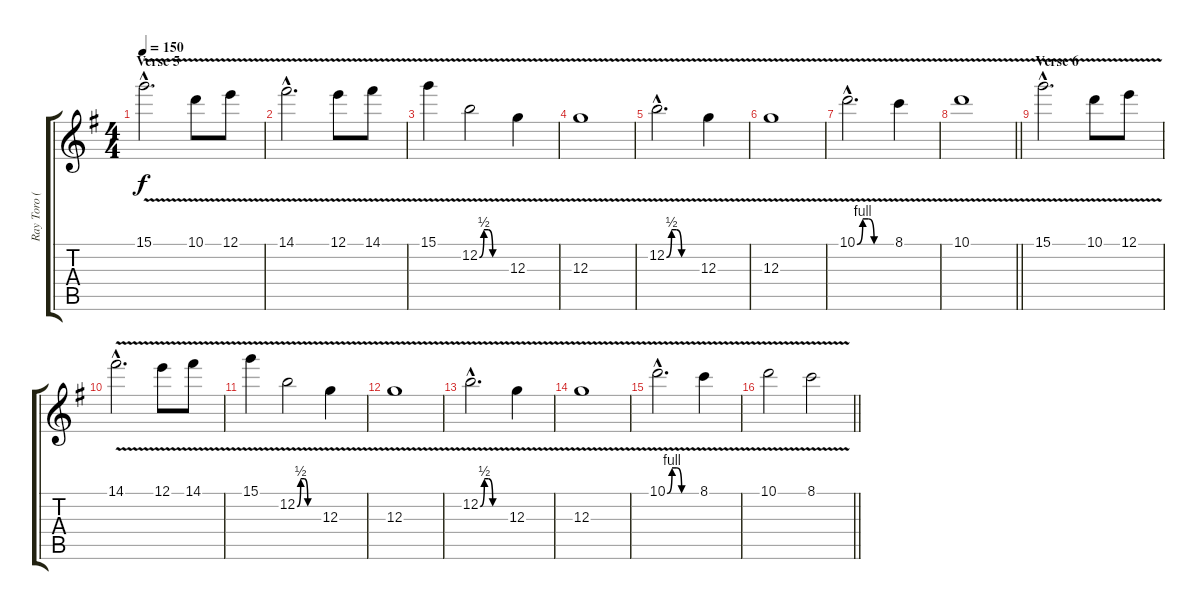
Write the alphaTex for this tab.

\track ("Ray Toro (solo)" "Ray Toro (") {instrument distortionguitar}
\staff {score tabs}
\tuning (E4 B3 G3 D3 A2 E2) {hide}
\ts (4 4)
\section ("" "Verse 5")
\tempo 150
\clef g2
\ks eminor
15.1{v hac}.2{d dy f} 10.1{v}.8 12.1{v}.8 |
14.1{v hac}.2{d} 12.1{v}.8 14.1{v}.8 |
15.1{v}.4 12.2{be (custom 0 0 10 2 20 2 30 0 60 0) v}.2 12.3{v}.4 |
12.3{v}.1 |
12.2{be (custom 0 0 10 2 20 2 30 0 60 0) v hac}.2{d} 12.3{v}.4 |
12.3{v}.1 |
10.1{be (custom 0 0 10 4 20 4 30 0 60 0) v hac}.2{d} 8.1{v}.4 |
\barLineRight lightlight
10.1{v}.1 |
\section ("" "Verse 6")
15.1{v hac}.2{d} 10.1{v}.8 12.1{v}.8 |
14.1{v hac}.2{d} 12.1{v}.8 14.1{v}.8 |
15.1{v}.4 12.2{be (custom 0 0 10 2 20 2 30 0 60 0) v}.2 12.3{v}.4 |
12.3{v}.1 |
12.2{be (custom 0 0 10 2 20 2 30 0 60 0) v hac}.2{d} 12.3{v}.4 |
12.3{v}.1 |
10.1{be (custom 0 0 10 4 20 4 30 0 60 0) v hac}.2{d} 8.1{v}.4 |
\barLineRight lightlight
10.1{v}.2 8.1{v}.2
